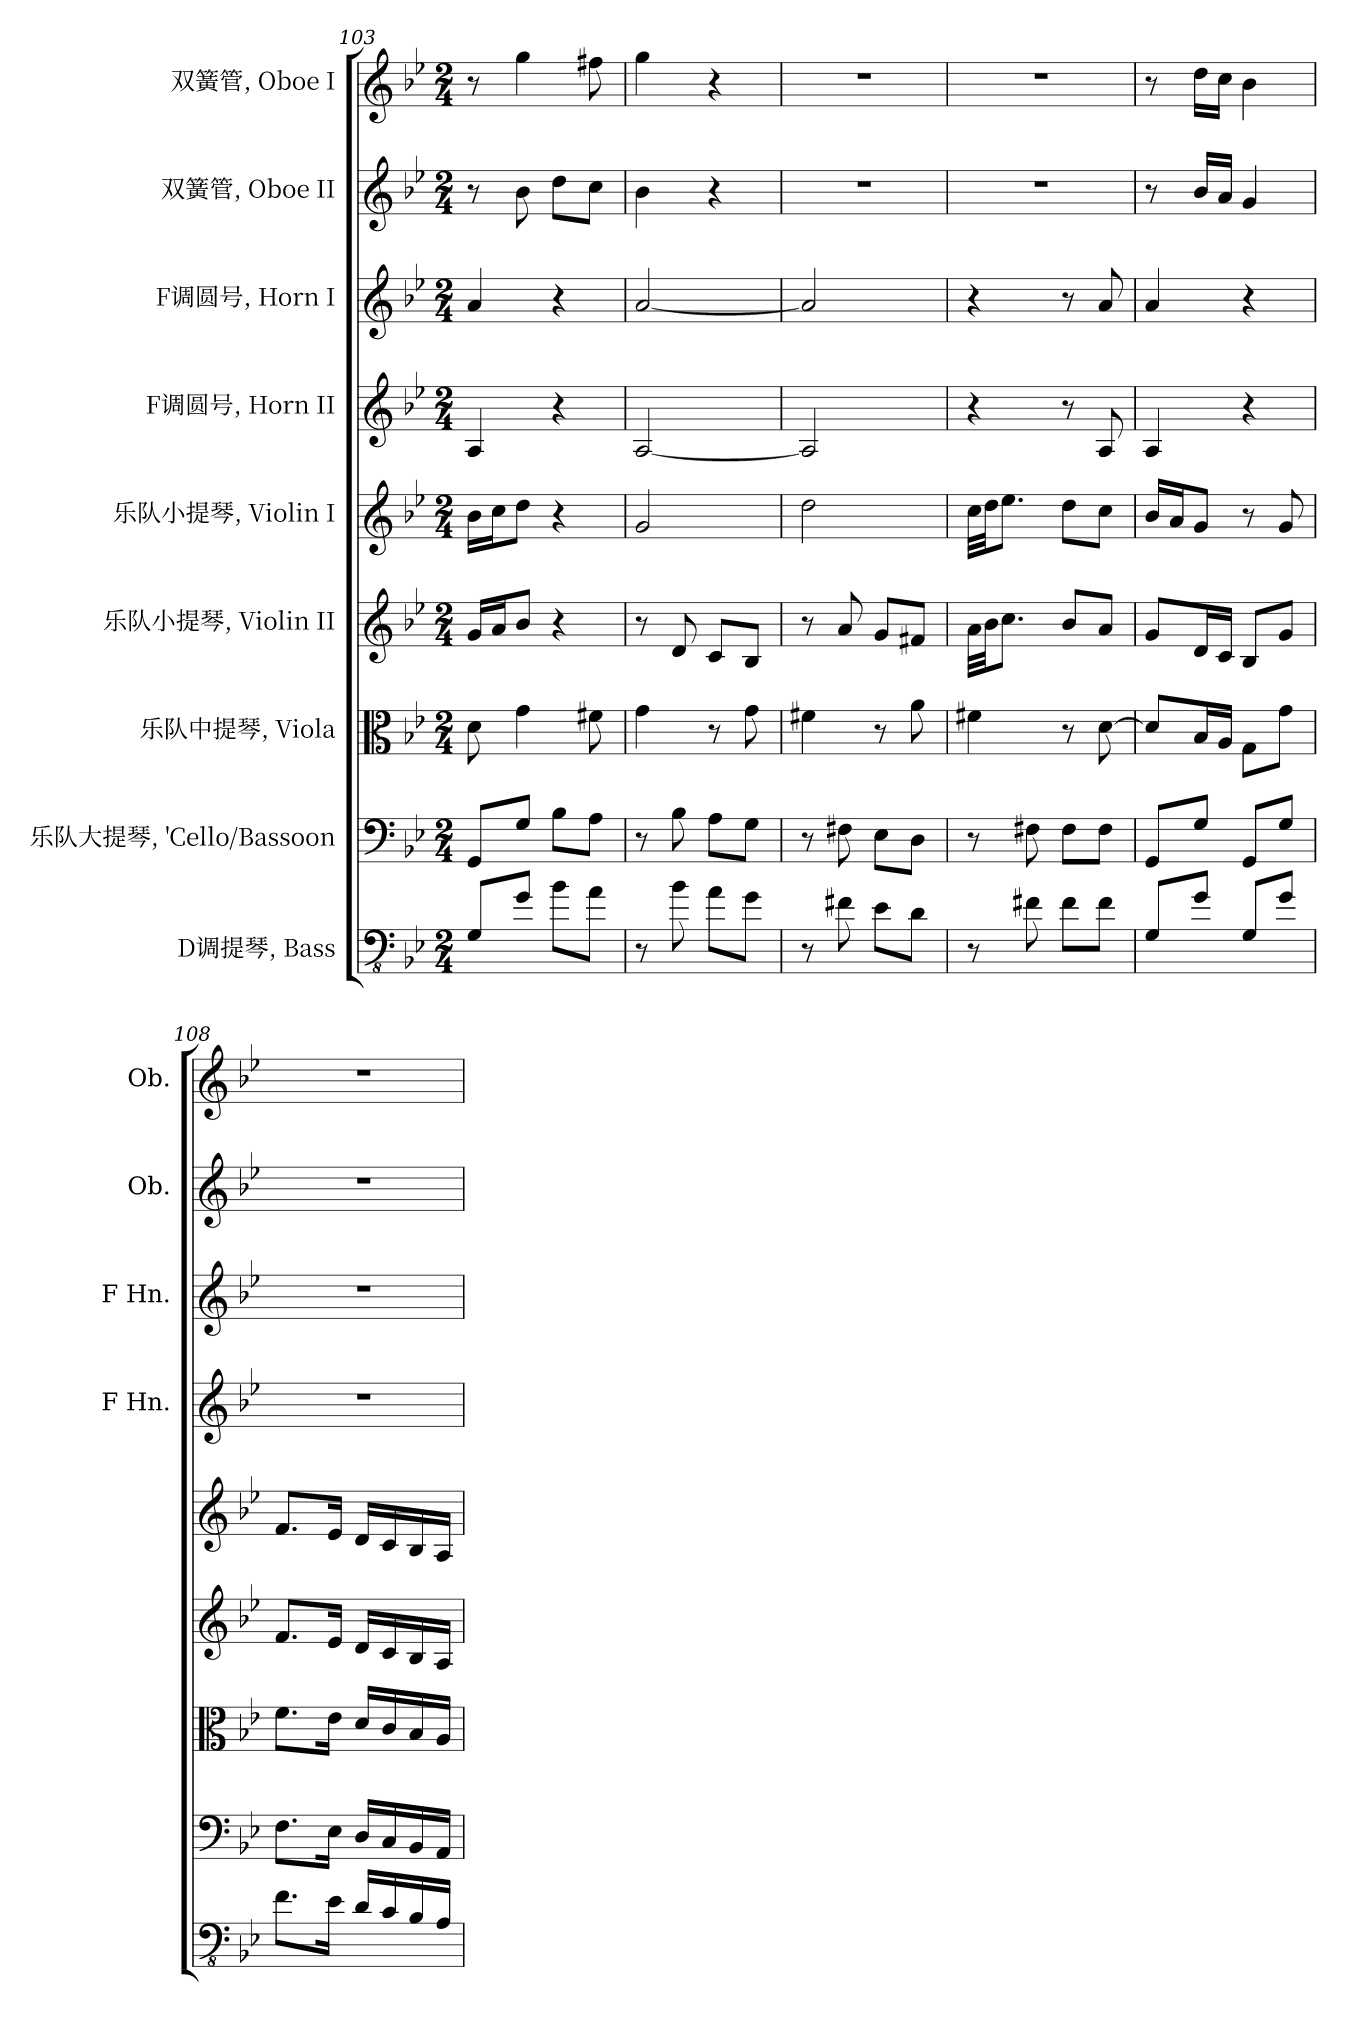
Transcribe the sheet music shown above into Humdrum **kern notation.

**kern	**kern	**kern	**kern	**kern	**kern	**kern	**kern	**kern
*part9	*part8	*part7	*part6	*part5	*part4	*part3	*part2	*part1
*staff9	*staff8	*staff7	*staff6	*staff5	*staff4	*staff3	*staff2	*staff1
*I"D调提琴, Bass	*I"乐队大提琴, 'Cello/Bassoon	*I"乐队中提琴, Viola	*I"乐队小提琴, Violin II	*I"乐队小提琴, Violin I	*I"F调圆号, Horn II	*I"F调圆号, Horn I	*I"双簧管, Oboe II	*I"双簧管, Oboe I
*	*	*	*	*	*I'F Hn.	*I'F Hn.	*I'Ob.	*I'Ob.
*clefFv4	*clefF4	*clefC3	*clefG2	*clefG2	*clefG2	*clefG2	*clefG2	*clefG2
*ITrd7c12	*	*	*	*	*ITrd4c7	*ITrd4c7	*	*
*k[b-e-]	*k[b-e-]	*k[b-e-]	*k[b-e-]	*k[b-e-]	*k[b-e-a-]	*k[b-e-a-]	*k[b-e-]	*k[b-e-]
*M2/4	*M2/4	*M2/4	*M2/4	*M2/4	*M2/4	*M2/4	*M2/4	*M2/4
=103	=103	=103	=103	=103	=103	=103	=103	=103
8GGG/L	8GG/L	8d\	16g/LL	16b-\LL	4D/	4d/	8r	8r
.	.	.	16a/J	16cc\J	.	.	.	.
8GG/J	8G/J	4g\	8b-/J	8dd\J	.	.	8b-\	4gg\
8BB-\L	8B-\L	.	4r	4r	4r	4r	8dd\L	.
8AA\J	8A\J	8f#X\	.	.	.	.	8cc\J	8ff#X\
=104	=104	=104	=104	=104	=104	=104	=104	=104
8r	8r	4g\	8r	2g/	[2D/	[2d/	4b-\	4gg\
8BB-\	8B-\	.	8d/	.	.	.	.	.
8AA\L	8A\L	8r	8c/L	.	.	.	4r	4r
8GG\J	8G\J	8g\	8B-/J	.	.	.	.	.
=105	=105	=105	=105	=105	=105	=105	=105	=105
8r	8r	4f#X\	8r	2dd\	2D/]	2d/]	2r	2r
8FF#X\	8F#X\	.	8a/	.	.	.	.	.
8EE-\L	8E-\L	8r	8g/L	.	.	.	.	.
8DD\J	8D\J	8a\	8f#X/J	.	.	.	.	.
=106	=106	=106	=106	=106	=106	=106	=106	=106
8r	8r	4f#X\	32a\LLL	32cc\LLL	4r	4r	2r	2r
.	.	.	32b-\JJ	32dd\JJ	.	.	.	.
.	.	.	8.cc\J	8.ee-\J	.	.	.	.
8FF#X\	8F#X\	.	.	.	.	.	.	.
8FF#\L	8F#\L	8r	8b-/L	8dd\L	8r	8r	.	.
8FF#\J	8F#\J	[8d\	8a/J	8cc\J	8D/	8d/	.	.
!!LO:PB:g=z
=107	=107	=107	=107	=107	=107	=107	=107	=107
8GGG/L	8GG/L	8d/L]	8g/L	16b-/LL	4D/	4d/	8r	8r
.	.	.	.	16a/J	.	.	.	.
8GG/J	8G/J	16B-/L	16d/L	8g/J	.	.	16b-/LL	16dd\LL
.	.	16A/JJ	16c/JJ	.	.	.	16a/JJ	16cc\JJ
8GGG/L	8GG/L	8G\L	8B-/L	8r	4r	4r	4g/	4b-\
8GG/J	8G/J	8g\J	8g/J	8g/	.	.	.	.
=108	=108	=108	=108	=108	=108	=108	=108	=108
8.FF\L	8.F\L	8.f\L	8.f/L	8.f/L	2r	2r	2r	2r
16EE-\Jk	16E-\Jk	16e-\Jk	16e-/Jk	16e-/Jk	.	.	.	.
16DD/LL	16D/LL	16d/LL	16d/LL	16d/LL	.	.	.	.
16CC/	16C/	16c/	16c/	16c/	.	.	.	.
16BBB-/	16BB-/	16B-/	16B-/	16B-/	.	.	.	.
16AAA/JJ	16AA/JJ	16A/JJ	16A/JJ	16A/JJ	.	.	.	.
=	=	=	=	=	=	=	=	=
*-	*-	*-	*-	*-	*-	*-	*-	*-
